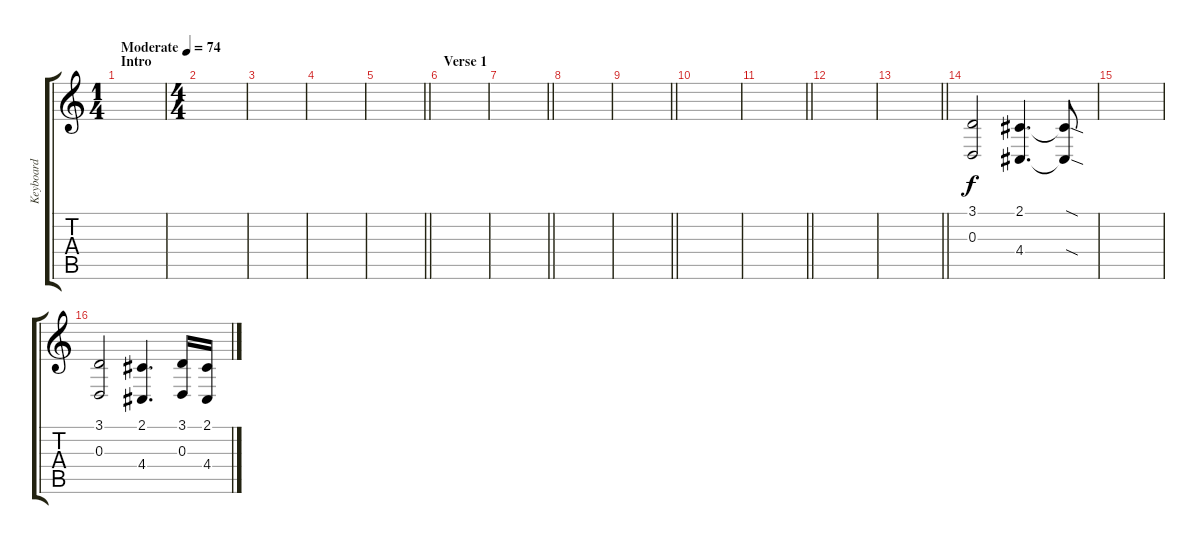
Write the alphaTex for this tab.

\track ("Keyboard" "Keyboard") {instrument pad2warm}
\staff {score tabs}
\tuning (B3 Gb3 D3 A2 E2 B1) {hide}
\ts (1 4)
\section ("" "Intro")
\tempo (74 "Moderate")
\clef g2
\ks c
|
\ts (4 4)
|
|
|
\barLineRight lightlight
|
\section ("" "Verse 1")
|
\barLineRight lightlight
|
|
\barLineRight lightlight
|
|
\barLineRight lightlight
|
|
\barLineRight lightlight
|
(3.1 0.3).2 (2.1 4.4).4{d} (2.1{sod t} 4.4{sod t}).8 |
|
(3.1 0.3).2 (2.1 4.4).4{d} (3.1 0.3).16 (2.1 4.4).16
